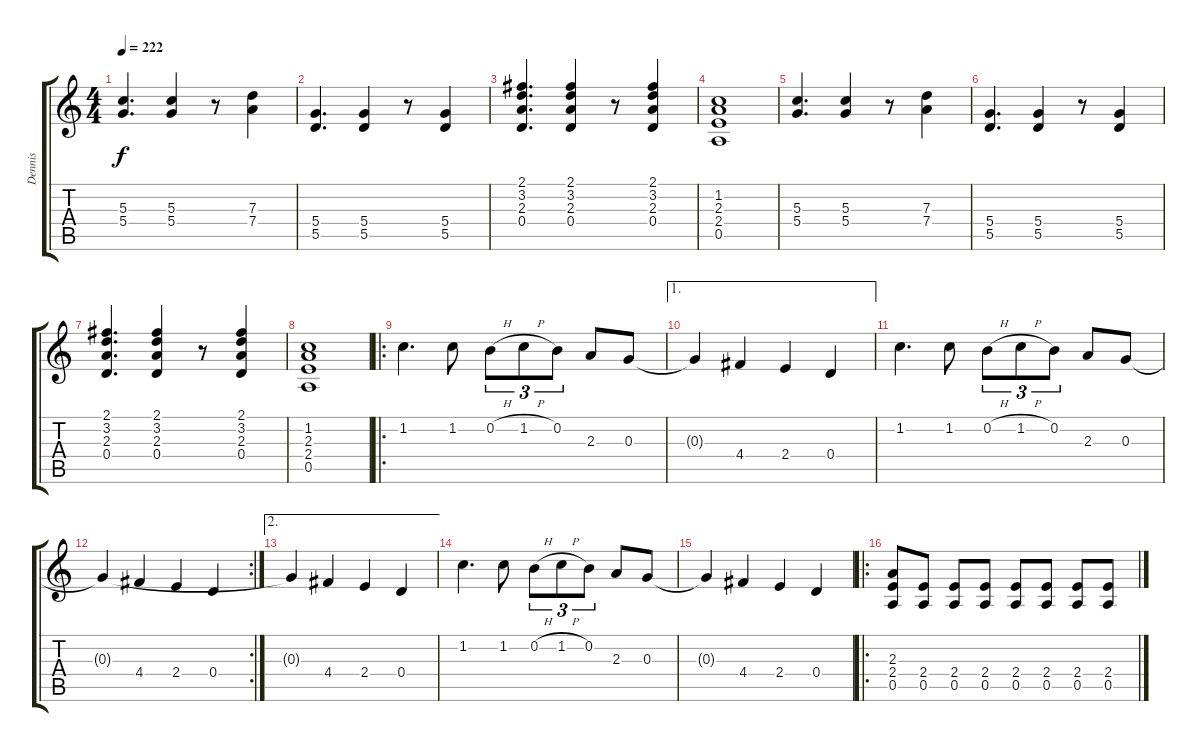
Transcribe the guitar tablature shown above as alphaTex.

\track ("Dennis" "Dennis") {instrument distortionguitar}
\staff {score tabs}
\tuning (E4 B3 G3 D3 A2 E2) {hide}
\ts (4 4)
\tempo 222
\clef g2
\ks c
(5.3 5.4).4{d dy f} (5.3 5.4).4 r.8 (7.3 7.4).4 |
(5.4 5.5).4{d} (5.4 5.5).4 r.8 (5.4 5.5).4 |
(2.1 3.2 2.3 0.4).4{d} (2.1 3.2 2.3 0.4).4 r.8 (2.1 3.2 2.3 0.4).4 |
(1.2 2.3 2.4 0.5).1 |
(5.3 5.4).4{d} (5.3 5.4).4 r.8 (7.3 7.4).4 |
(5.4 5.5).4{d} (5.4 5.5).4 r.8 (5.4 5.5).4 |
(2.1 3.2 2.3 0.4).4{d} (2.1 3.2 2.3 0.4).4 r.8 (2.1 3.2 2.3 0.4).4 |
(1.2 2.3 2.4 0.5).1 |
\ro
1.2.4{d} 1.2.8 0.2{h}.8{tu (3 2)} 1.2{h}.8{tu (3 2)} 0.2.8{tu (3 2)} 2.3.8 0.3.8 |
\ae 1
0.3{t}.4 4.4.4 2.4.4 0.4.4 |
1.2.4{d} 1.2.8 0.2{h}.8{tu (3 2)} 1.2{h}.8{tu (3 2)} 0.2.8{tu (3 2)} 2.3.8 0.3.8 |
\rc 2
0.3{t}.4 4.4.4 2.4.4 0.4.4 |
\ae 2
0.3{t}.4 4.4.4 2.4.4 0.4.4 |
1.2.4{d} 1.2.8 0.2{h}.8{tu (3 2)} 1.2{h}.8{tu (3 2)} 0.2.8{tu (3 2)} 2.3.8 0.3.8 |
0.3{t}.4 4.4.4 2.4.4 0.4.4 |
\ro
(2.3 2.4 0.5).8 (2.4 0.5).8 (2.4 0.5).8 (2.4 0.5).8 (2.4 0.5).8 (2.4 0.5).8 (2.4 0.5).8 (2.4 0.5).8
